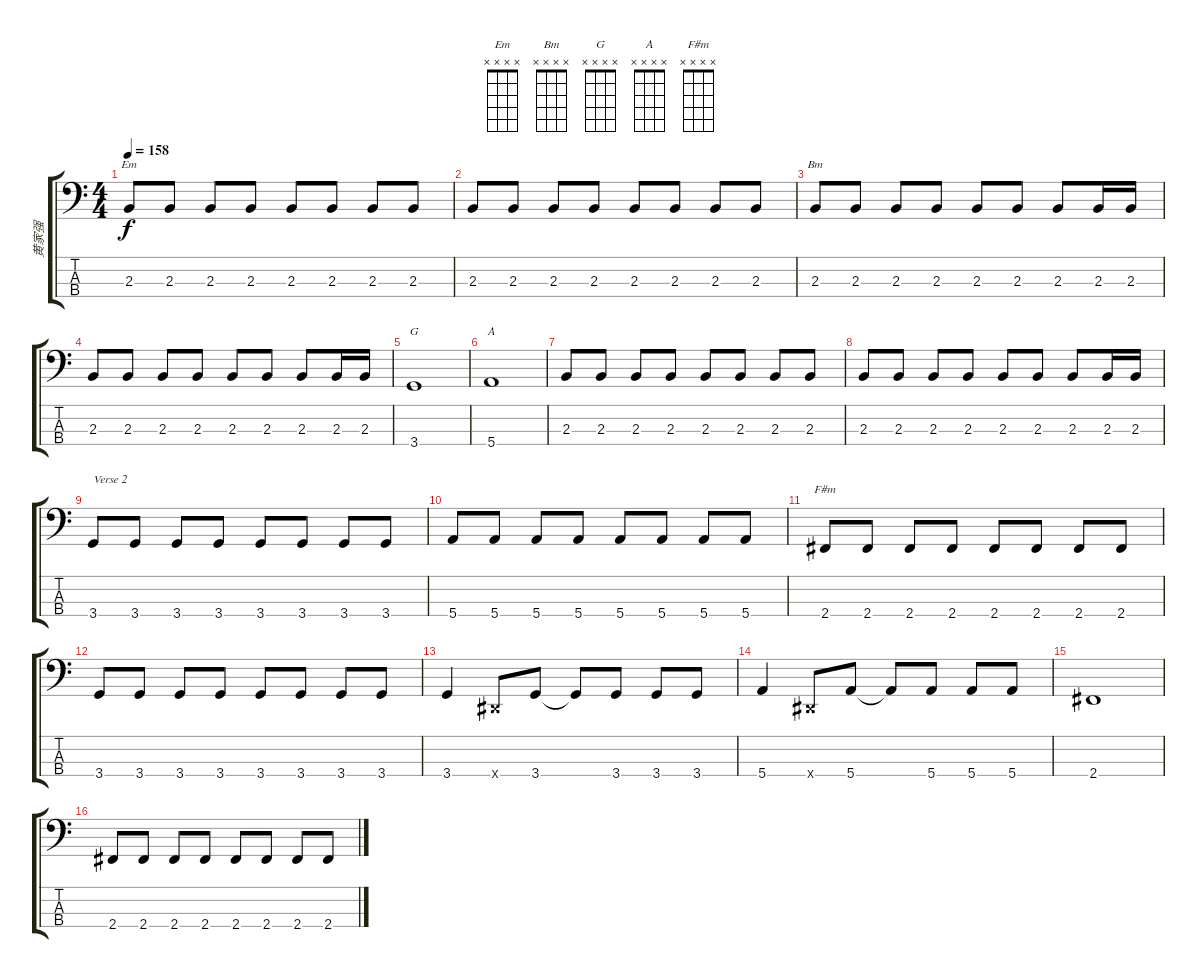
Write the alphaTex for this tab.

\track ("黄家强" "黄家强") {instrument electricbassfinger}
\staff {score tabs}
\tuning (G2 D2 A1 E1) {hide}
\chord ("Em" x x x x)
\chord ("Bm" x x x x)
\chord ("G" x x x x)
\chord ("A" x x x x)
\chord ("F#m" x x x x)
\ts (4 4)
\tempo 158
\clef f4
\ks c
2.3.8{ch "Em" dy f} 2.3.8 2.3.8 2.3.8 2.3.8 2.3.8 2.3.8 2.3.8 |
2.3.8 2.3.8 2.3.8 2.3.8 2.3.8 2.3.8 2.3.8 2.3.8 |
2.3.8{ch "Bm"} 2.3.8 2.3.8 2.3.8 2.3.8 2.3.8 2.3.8 2.3.16 2.3.16 |
2.3.8 2.3.8 2.3.8 2.3.8 2.3.8 2.3.8 2.3.8 2.3.16 2.3.16 |
3.4.1{ch "G"} |
5.4.1{ch "A"} |
2.3.8 2.3.8 2.3.8 2.3.8 2.3.8 2.3.8 2.3.8 2.3.8 |
2.3.8 2.3.8 2.3.8 2.3.8 2.3.8 2.3.8 2.3.8 2.3.16 2.3.16 |
3.4.8{txt "Verse 2"} 3.4.8 3.4.8 3.4.8 3.4.8 3.4.8 3.4.8 3.4.8 |
5.4.8 5.4.8 5.4.8 5.4.8 5.4.8 5.4.8 5.4.8 5.4.8 |
2.4.8{ch "F#m"} 2.4.8 2.4.8 2.4.8 2.4.8 2.4.8 2.4.8 2.4.8 |
3.4.8 3.4.8 3.4.8 3.4.8 3.4.8 3.4.8 3.4.8 3.4.8 |
3.4.4 -1.4{x}.8 3.4.8 3.4{t}.8 3.4.8 3.4.8 3.4.8 |
5.4.4 -1.4{x}.8 5.4.8 5.4{t}.8 5.4.8 5.4.8 5.4.8 |
2.4.1 |
2.4.8 2.4.8 2.4.8 2.4.8 2.4.8 2.4.8 2.4.8 2.4.8
